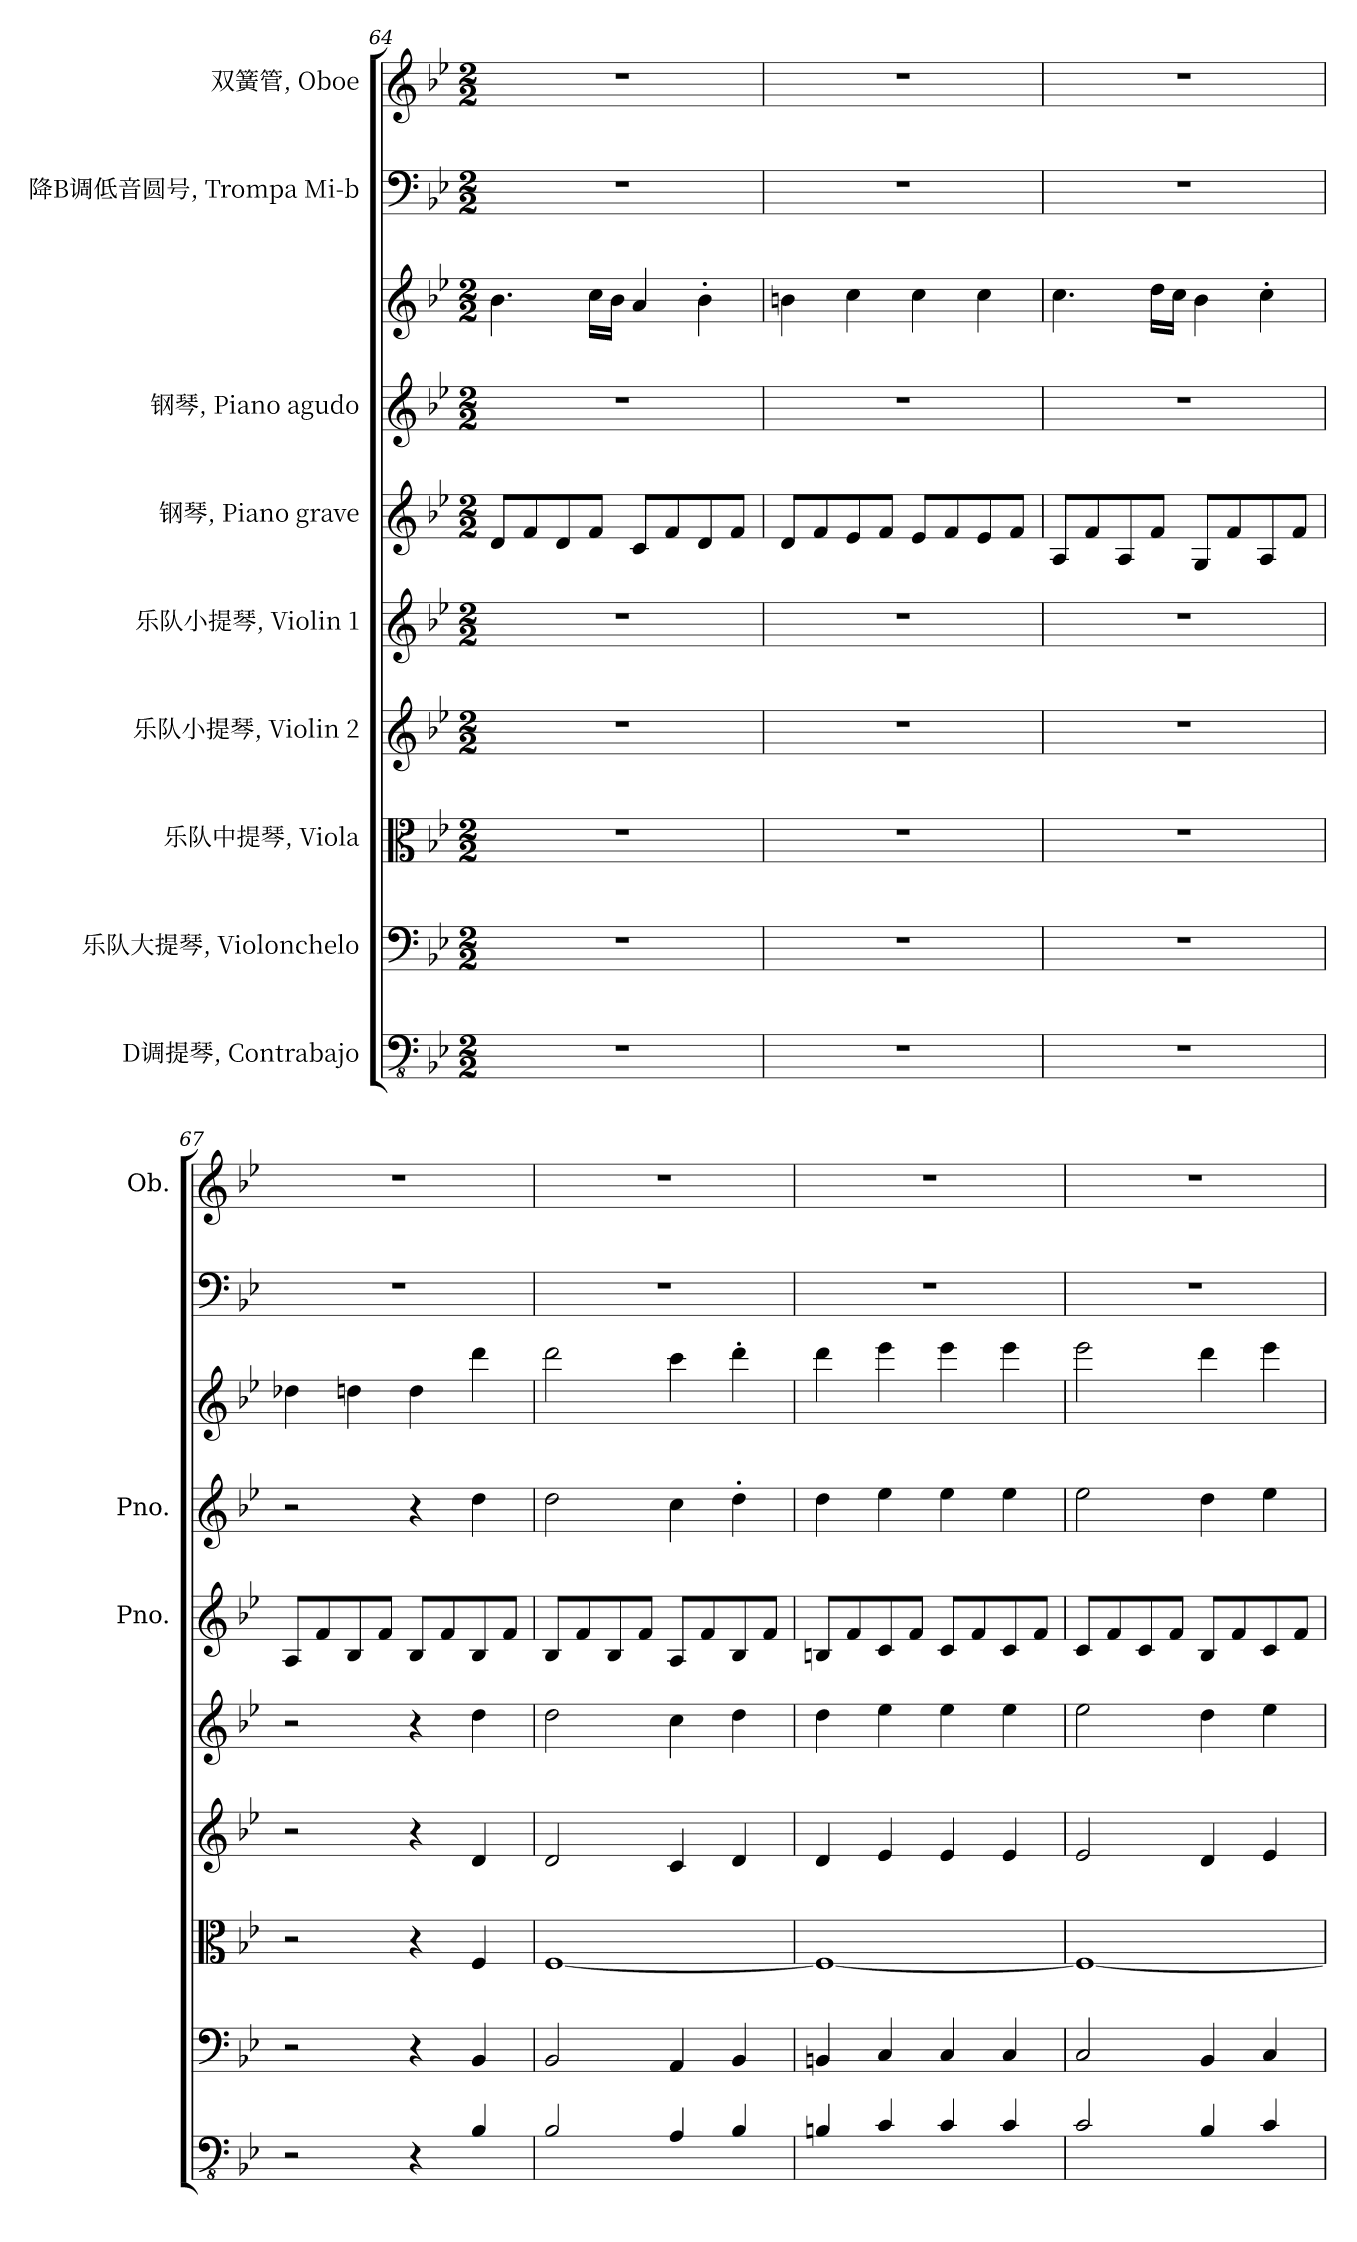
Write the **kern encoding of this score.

**kern	**kern	**kern	**kern	**kern	**kern	**kern	**kern	**kern	**kern
*part9	*part8	*part7	*part6	*part5	*part4	*part3	*part3	*part2	*part1
*staff10	*staff9	*staff8	*staff7	*staff6	*staff5	*staff4	*staff3	*staff2	*staff1
*I"D调提琴, Contrabajo	*I"乐队大提琴, Violonchelo	*I"乐队中提琴, Viola	*I"乐队小提琴, Violin 2	*I"乐队小提琴, Violin 1	*I"钢琴, Piano grave	*I"钢琴, Piano agudo	*	*I"降B调低音圆号, Trompa Mi-b	*I"双簧管, Oboe
*	*	*	*	*	*I'Pno.	*I'Pno.	*	*	*I'Ob.
*clefFv4	*clefF4	*clefC3	*clefG2	*clefG2	*clefG2	*clefG2	*clefG2	*clefF4	*clefG2
*ITrd7c12	*	*	*	*	*	*	*	*ITrd1c2	*
*k[b-e-]	*k[b-e-]	*k[b-e-]	*k[b-e-]	*k[b-e-]	*k[b-e-]	*k[b-e-]	*k[b-e-]	*k[b-e-a-d-]	*k[b-e-]
*M2/2	*M2/2	*M2/2	*M2/2	*M2/2	*M2/2	*M2/2	*M2/2	*M2/2	*M2/2
*MM220	*MM220	*MM220	*MM220	*MM220	*MM220	*MM220	*MM220	*MM220	*MM220
=64	=64	=64	=64	=64	=64	=64	=64	=64	=64
1r	1r	1r	1r	1r	8d/L	1r	4.b-\	1r	1r
.	.	.	.	.	8f/	.	.	.	.
.	.	.	.	.	8d/	.	.	.	.
.	.	.	.	.	8f/J	.	16cc\LL	.	.
.	.	.	.	.	.	.	16b-\JJ	.	.
.	.	.	.	.	8c/L	.	4a/	.	.
.	.	.	.	.	8f/	.	.	.	.
.	.	.	.	.	8d/	.	4b-'\	.	.
.	.	.	.	.	8f/J	.	.	.	.
!!LO:PB:g=z
=65	=65	=65	=65	=65	=65	=65	=65	=65	=65
1r	1r	1r	1r	1r	8d/L	1r	4bn\	1r	1r
.	.	.	.	.	8f/	.	.	.	.
.	.	.	.	.	8e-/	.	4cc\	.	.
.	.	.	.	.	8f/J	.	.	.	.
.	.	.	.	.	8e-/L	.	4cc\	.	.
.	.	.	.	.	8f/	.	.	.	.
.	.	.	.	.	8e-/	.	4cc\	.	.
.	.	.	.	.	8f/J	.	.	.	.
=66	=66	=66	=66	=66	=66	=66	=66	=66	=66
1r	1r	1r	1r	1r	8A/L	1r	4.cc\	1r	1r
.	.	.	.	.	8f/	.	.	.	.
.	.	.	.	.	8A/	.	.	.	.
.	.	.	.	.	8f/J	.	16dd\LL	.	.
.	.	.	.	.	.	.	16cc\JJ	.	.
.	.	.	.	.	8G/L	.	4b-\	.	.
.	.	.	.	.	8f/	.	.	.	.
.	.	.	.	.	8A/	.	4cc'\	.	.
.	.	.	.	.	8f/J	.	.	.	.
=67	=67	=67	=67	=67	=67	=67	=67	=67	=67
2r	2r	2r	2r	2r	8A/L	2r	4dd-X\	1r	1r
.	.	.	.	.	8f/	.	.	.	.
.	.	.	.	.	8B-/	.	4ddn\	.	.
.	.	.	.	.	8f/J	.	.	.	.
4r	4r	4r	4r	4r	8B-/L	4r	4dd\	.	.
.	.	.	.	.	8f/	.	.	.	.
4BBB-/	4BB-/	4F/	4d/	4dd\	8B-/	4dd\	4ddd\	.	.
.	.	.	.	.	8f/J	.	.	.	.
=68	=68	=68	=68	=68	=68	=68	=68	=68	=68
2BBB-/	2BB-/	[1F	2d/	2dd\	8B-/L	2dd\	2ddd\	1r	1r
.	.	.	.	.	8f/	.	.	.	.
.	.	.	.	.	8B-/	.	.	.	.
.	.	.	.	.	8f/J	.	.	.	.
4AAA/	4AA/	.	4c/	4cc\	8A/L	4cc\	4ccc\	.	.
.	.	.	.	.	8f/	.	.	.	.
4BBB-/	4BB-/	.	4d/	4dd\	8B-/	4dd'\	4ddd'\	.	.
.	.	.	.	.	8f/J	.	.	.	.
!!LO:PB:g=z
=69	=69	=69	=69	=69	=69	=69	=69	=69	=69
4BBBn/	4BBn/	1F_	4d/	4dd\	8Bn/L	4dd\	4ddd\	1r	1r
.	.	.	.	.	8f/	.	.	.	.
4CC/	4C/	.	4e-/	4ee-\	8c/	4ee-\	4eee-\	.	.
.	.	.	.	.	8f/J	.	.	.	.
4CC/	4C/	.	4e-/	4ee-\	8c/L	4ee-\	4eee-\	.	.
.	.	.	.	.	8f/	.	.	.	.
4CC/	4C/	.	4e-/	4ee-\	8c/	4ee-\	4eee-\	.	.
.	.	.	.	.	8f/J	.	.	.	.
=70	=70	=70	=70	=70	=70	=70	=70	=70	=70
2CC/	2C/	1F_	2e-/	2ee-\	8c/L	2ee-\	2eee-\	1r	1r
.	.	.	.	.	8f/	.	.	.	.
.	.	.	.	.	8c/	.	.	.	.
.	.	.	.	.	8f/J	.	.	.	.
4BBB-/	4BB-/	.	4d/	4dd\	8B-/L	4dd\	4ddd\	.	.
.	.	.	.	.	8f/	.	.	.	.
4CC/	4C/	.	4e-/	4ee-\	8c/	4ee-\	4eee-\	.	.
.	.	.	.	.	8f/J	.	.	.	.
=	=	=	=	=	=	=	=	=	=
*-	*-	*-	*-	*-	*-	*-	*-	*-	*-
